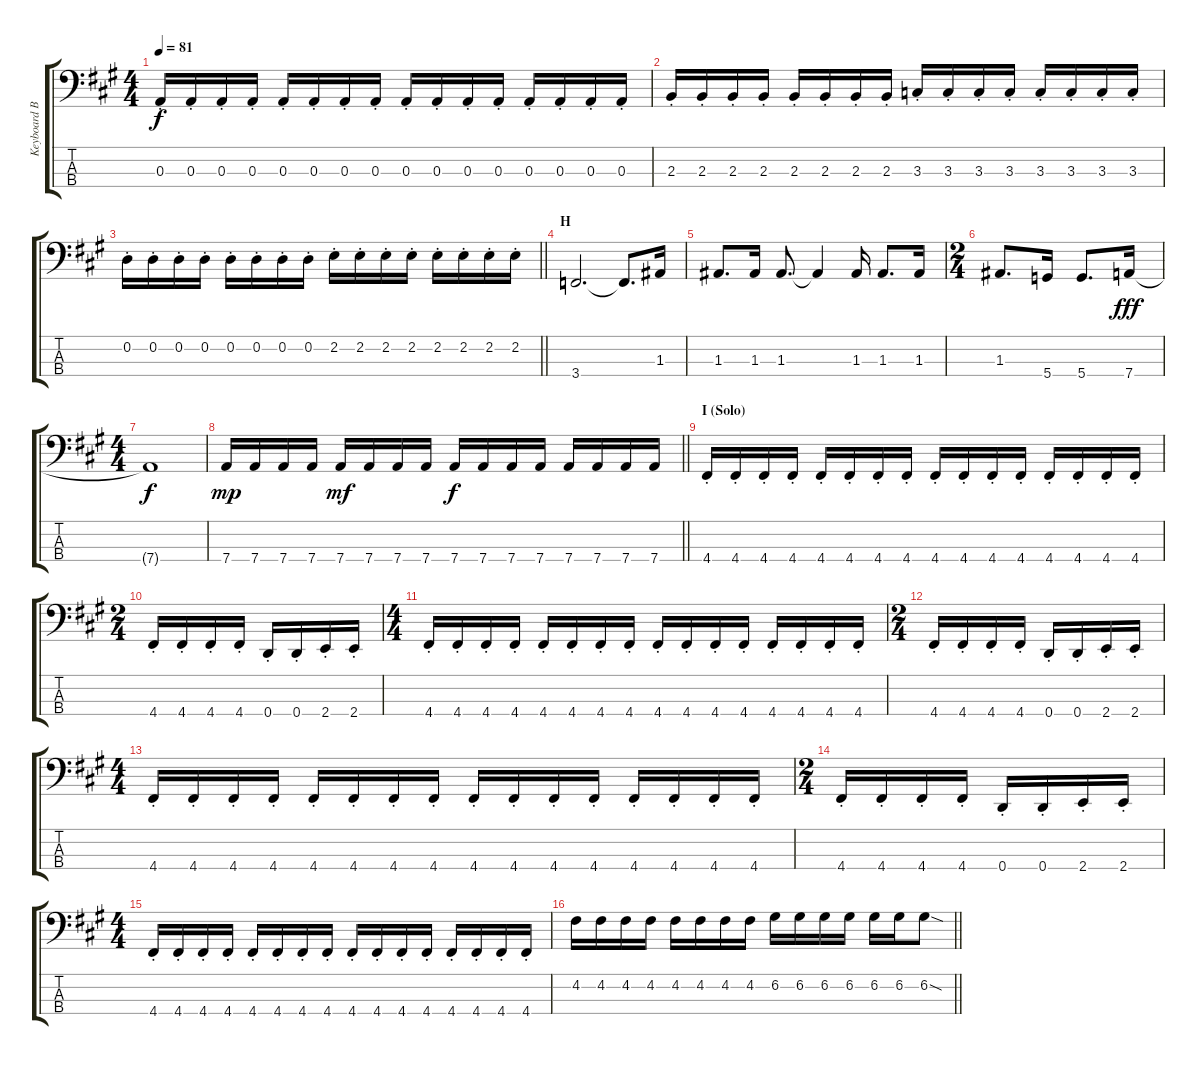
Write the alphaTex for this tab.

\track ("Keyboard Bass" "Keyboard B") {instrument synthbass2}
\staff {score tabs}
\tuning (G2 D2 A1 D1) {hide}
\ts (4 4)
\tempo 81
\clef f4
\ks f#minor
0.3{st}.16{dy f} 0.3{st}.16 0.3{st}.16 0.3{st}.16 0.3{st}.16 0.3{st}.16 0.3{st}.16 0.3{st}.16 0.3{st}.16 0.3{st}.16 0.3{st}.16 0.3{st}.16 0.3{st}.16 0.3{st}.16 0.3{st}.16 0.3{st}.16 |
2.3{st}.16 2.3{st}.16 2.3{st}.16 2.3{st}.16 2.3{st}.16 2.3{st}.16 2.3{st}.16 2.3{st}.16 3.3{st}.16 3.3{st}.16 3.3{st}.16 3.3{st}.16 3.3{st}.16 3.3{st}.16 3.3{st}.16 3.3{st}.16 |
\barLineRight lightlight
0.2{st}.16 0.2{st}.16 0.2{st}.16 0.2{st}.16 0.2{st}.16 0.2{st}.16 0.2{st}.16 0.2{st}.16 2.2{st}.16 2.2{st}.16 2.2{st}.16 2.2{st}.16 2.2{st}.16 2.2{st}.16 2.2{st}.16 2.2{st}.16 |
\section ("" "H")
3.4.2{d} 3.4{t}.8{d} 1.3.16 |
1.3.8{d} 1.3.16 1.3.8{d} 1.3{t}.4 1.3.16 1.3.8{d} 1.3.16 |
\ts (2 4)
1.3.8{d} 5.4.16 5.4.8{d} 7.4.16{dy fff} |
\ts (4 4)
7.4{t}.1{dy f} |
\barLineRight lightlight
7.4.16{dy mp} 7.4.16 7.4.16 7.4.16 7.4.16{dy mf} 7.4.16 7.4.16 7.4.16 7.4.16{dy f} 7.4.16 7.4.16 7.4.16 7.4.16 7.4.16 7.4.16 7.4.16 |
\section ("" "I (Solo)")
4.4{st}.16 4.4{st}.16 4.4{st}.16 4.4{st}.16 4.4{st}.16 4.4{st}.16 4.4{st}.16 4.4{st}.16 4.4{st}.16 4.4{st}.16 4.4{st}.16 4.4{st}.16 4.4{st}.16 4.4{st}.16 4.4{st}.16 4.4{st}.16 |
\ts (2 4)
4.4{st}.16 4.4{st}.16 4.4{st}.16 4.4{st}.16 0.4{st}.16 0.4{st}.16 2.4{st}.16 2.4{st}.16 |
\ts (4 4)
4.4{st}.16 4.4{st}.16 4.4{st}.16 4.4{st}.16 4.4{st}.16 4.4{st}.16 4.4{st}.16 4.4{st}.16 4.4{st}.16 4.4{st}.16 4.4{st}.16 4.4{st}.16 4.4{st}.16 4.4{st}.16 4.4{st}.16 4.4{st}.16 |
\ts (2 4)
4.4{st}.16 4.4{st}.16 4.4{st}.16 4.4{st}.16 0.4{st}.16 0.4{st}.16 2.4{st}.16 2.4{st}.16 |
\ts (4 4)
4.4{st}.16 4.4{st}.16 4.4{st}.16 4.4{st}.16 4.4{st}.16 4.4{st}.16 4.4{st}.16 4.4{st}.16 4.4{st}.16 4.4{st}.16 4.4{st}.16 4.4{st}.16 4.4{st}.16 4.4{st}.16 4.4{st}.16 4.4{st}.16 |
\ts (2 4)
4.4{st}.16 4.4{st}.16 4.4{st}.16 4.4{st}.16 0.4{st}.16 0.4{st}.16 2.4{st}.16 2.4{st}.16 |
\ts (4 4)
4.4{st}.16 4.4{st}.16 4.4{st}.16 4.4{st}.16 4.4{st}.16 4.4{st}.16 4.4{st}.16 4.4{st}.16 4.4{st}.16 4.4{st}.16 4.4{st}.16 4.4{st}.16 4.4{st}.16 4.4{st}.16 4.4{st}.16 4.4{st}.16 |
\barLineRight lightlight
4.2.16 4.2.16 4.2.16 4.2.16 4.2.16 4.2.16 4.2.16 4.2.16 6.2.16 6.2.16 6.2.16 6.2.16 6.2.16 6.2.16 6.2{sod}.8
